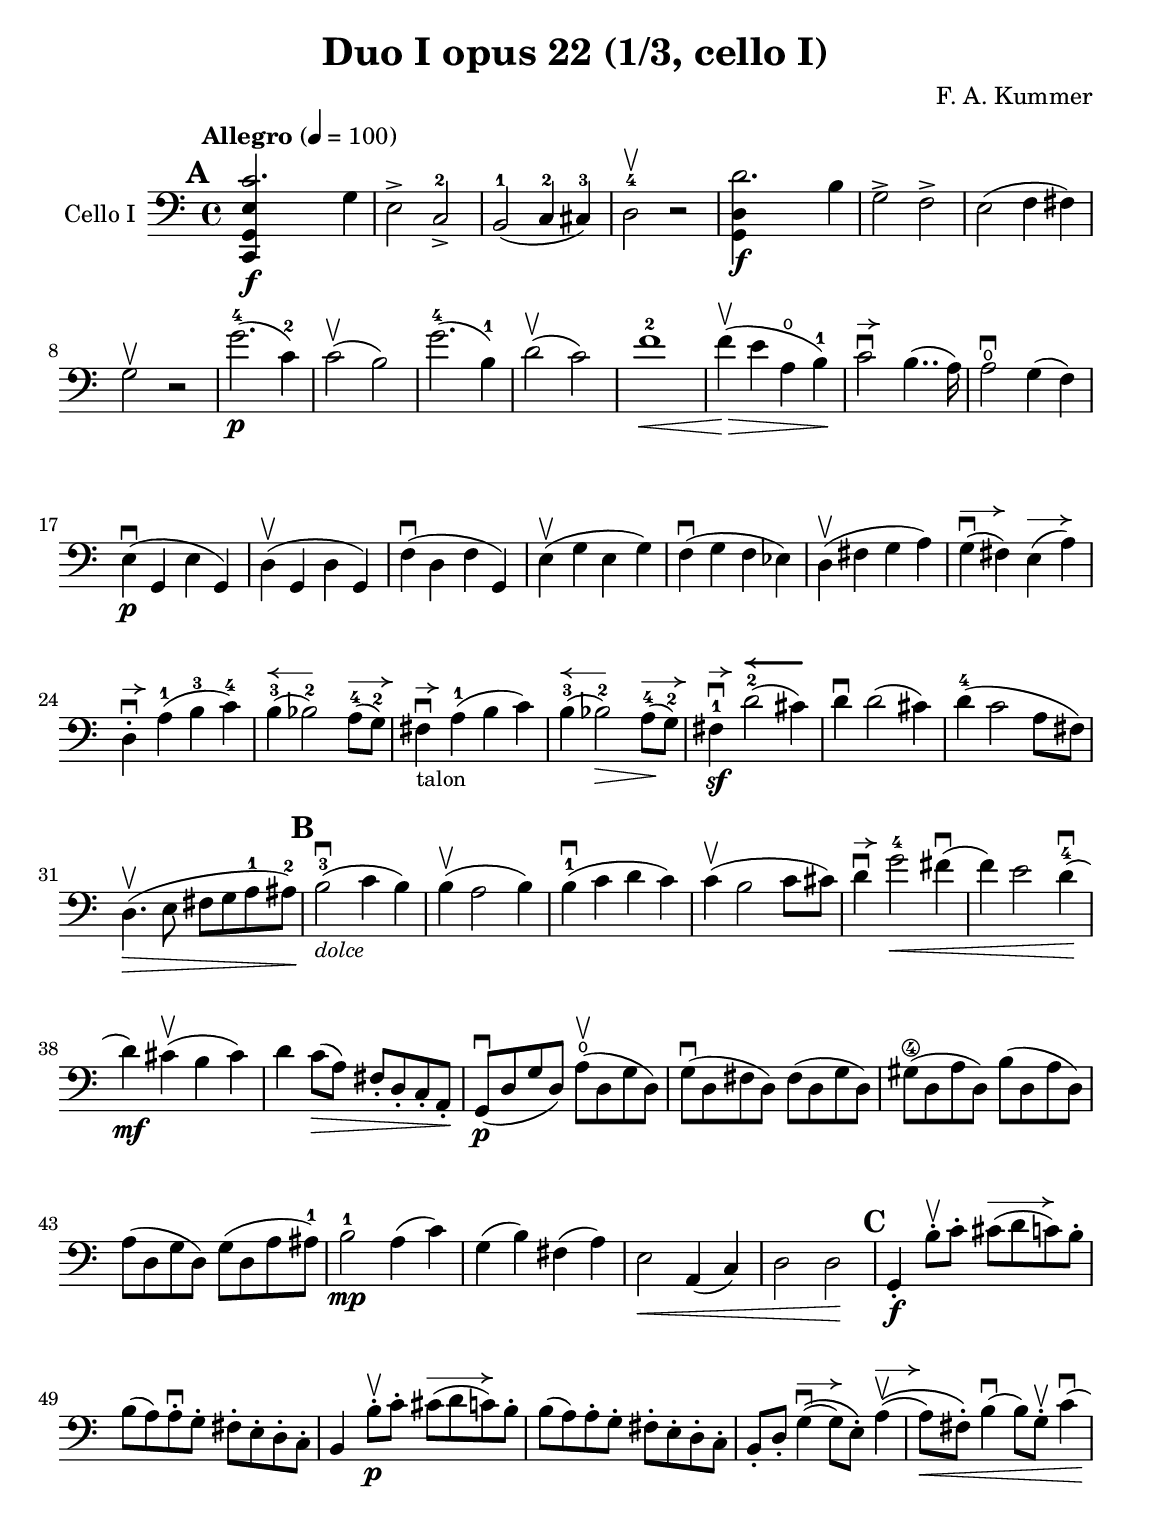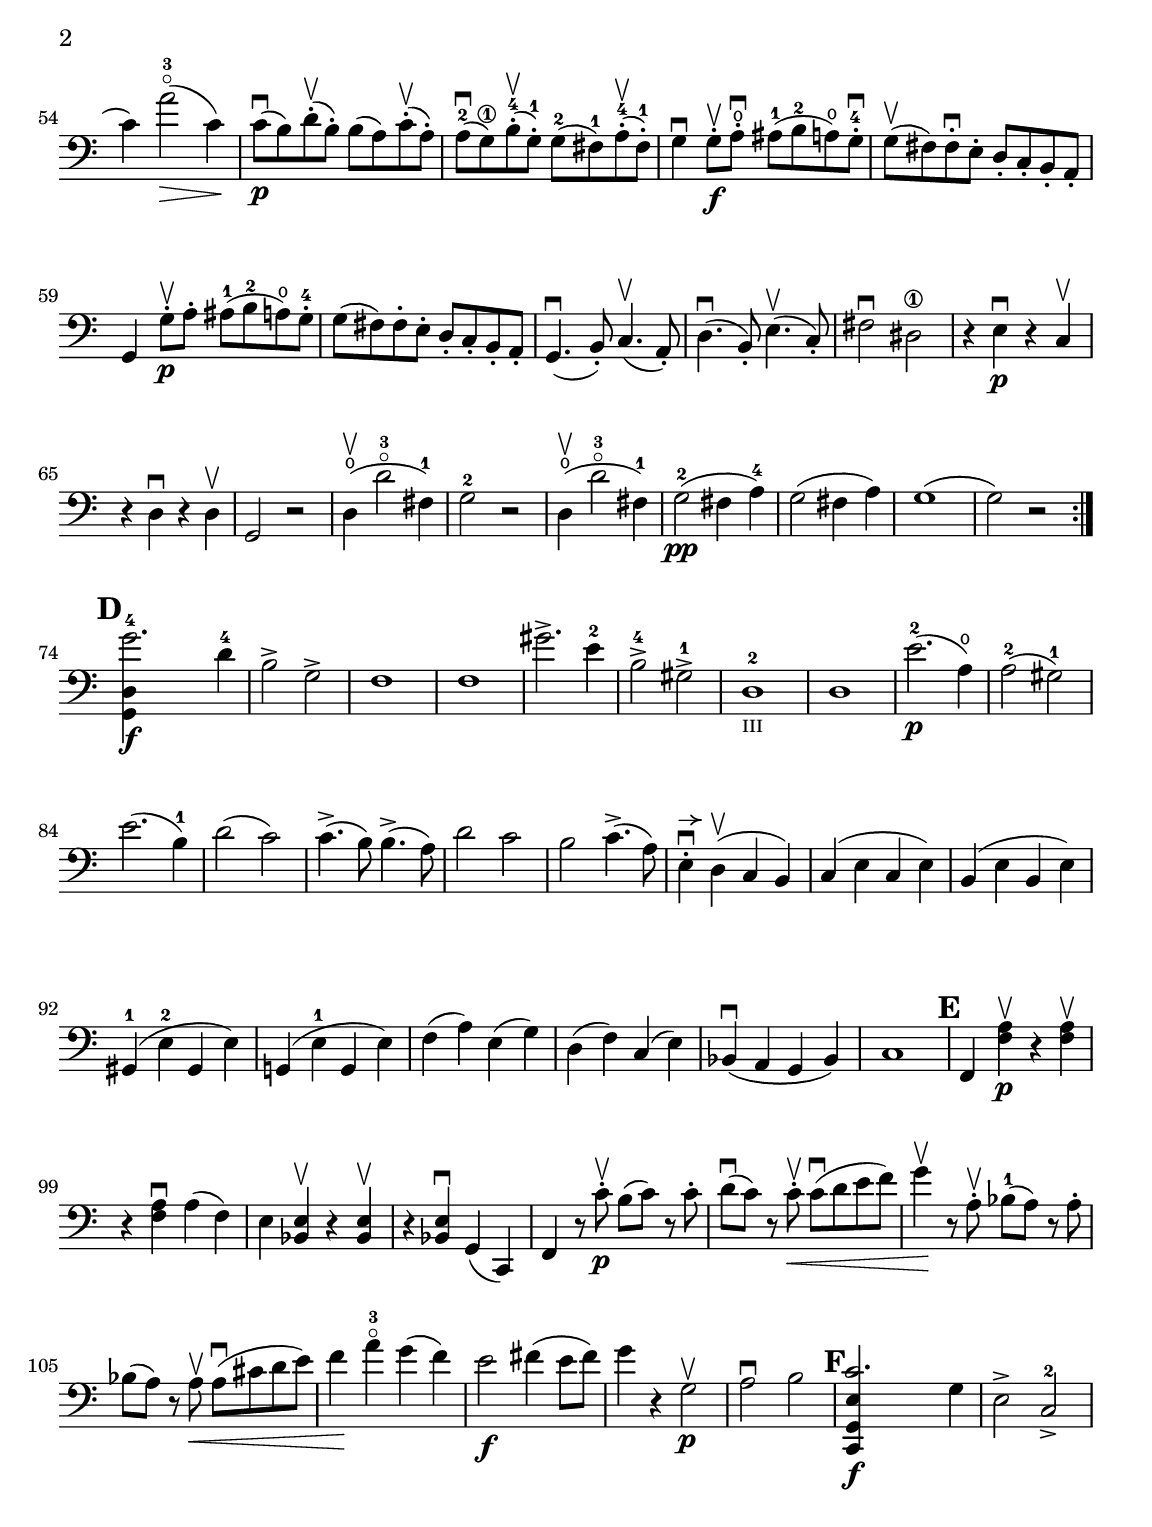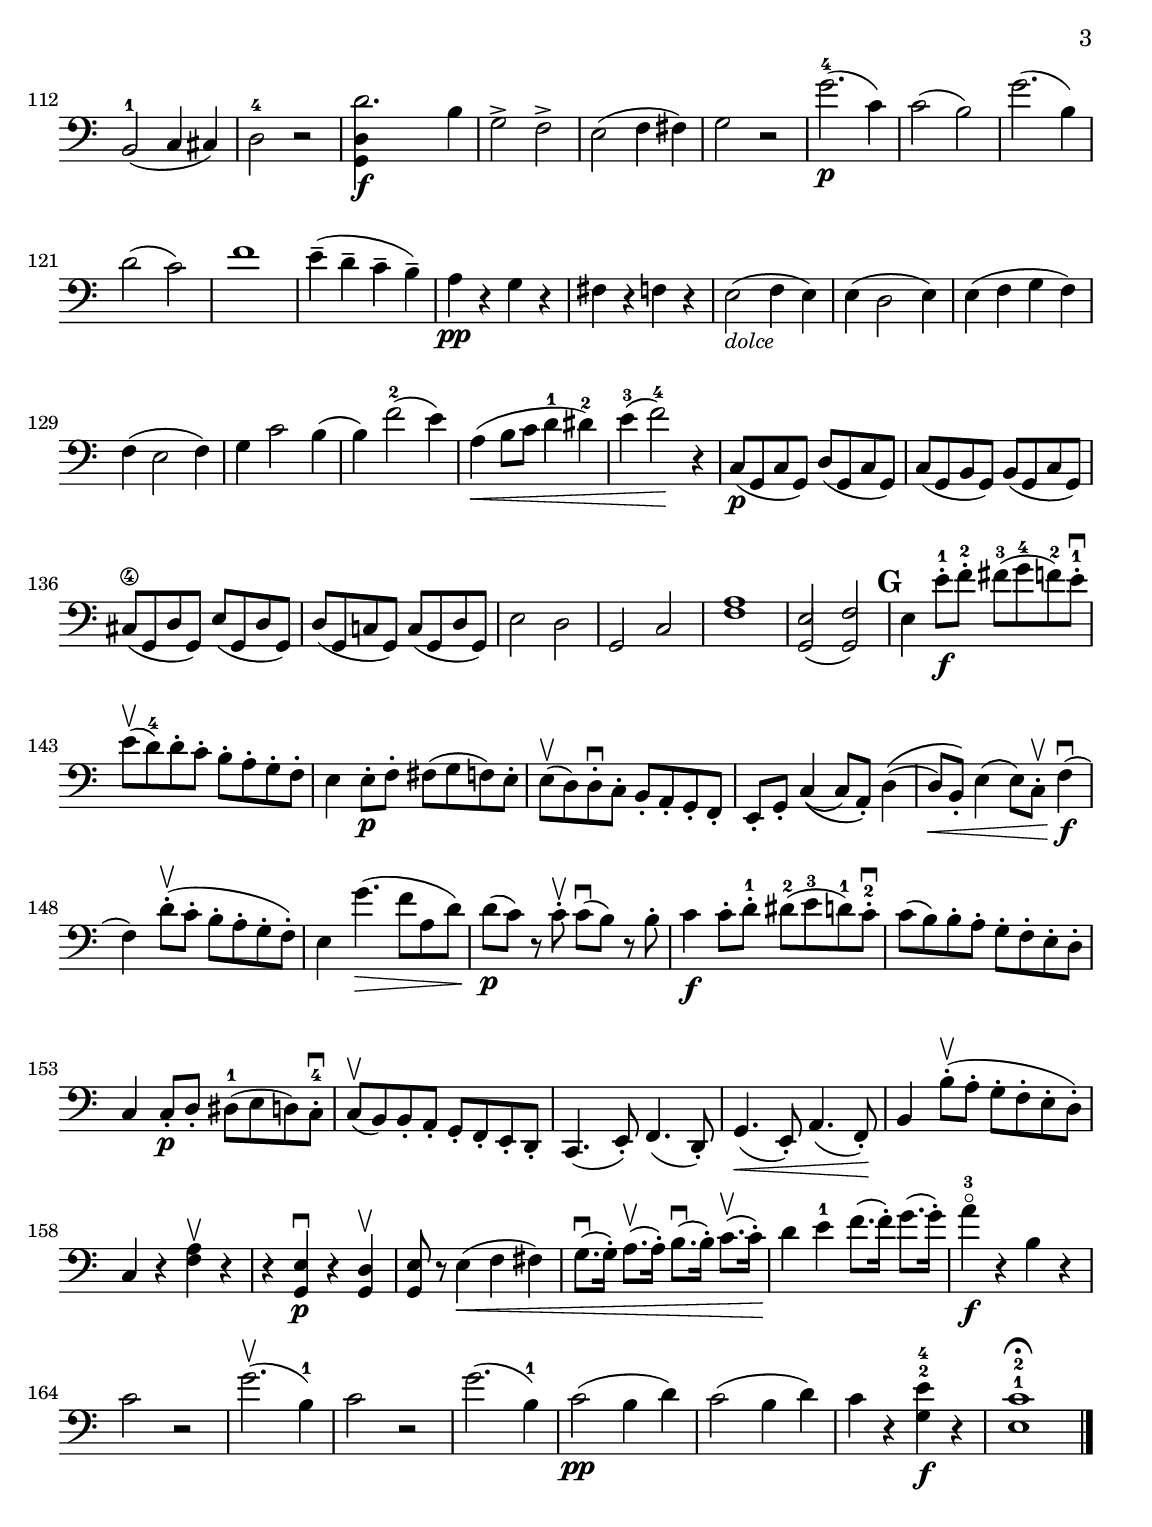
#(set-global-staff-size 21)

\version "2.18.2"

\header {
  title    = "Duo I opus 22 (1/3, cello I)"
  composer = "F. A. Kummer"
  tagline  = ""
}

\language "italiano"

% iPad Pro 12.9

\paper {
  paper-width  = 195\mm
  paper-height = 260\mm
}

allongerTrois = \markup {
  \center-column {
    \combine
    \draw-line #'(-6 . 0)
    \arrow-head #X #RIGHT ##f
  }
}

allongerDeux = \markup {
  \center-column {
    \combine
    \draw-line #'(-4 . 0)
    \arrow-head #X #RIGHT ##f
  }
}

allongerUne = \markup {
  \center-column {
    \combine
    \draw-line #'(-2 . 0)
    \arrow-head #X #RIGHT ##f
  }
}

retenir = \markup {
  \center-column {
    \concat {
      \arrow-head #X #LEFT ##f
      \hspace #-1
      \draw-line #'(-4 . 0)
    }
  }
}

retenirAppuyer = \markup {
  \center-column {
    \concat {
      \arrow-head #X #LEFT ##f
      \hspace #-1
      \override #'(thickness . 3)
      \draw-line #'(-5 . 0)
    }
  }
}

\score {
  \new Staff
  \with {instrumentName = #"Cello I"}
  {
    \override Hairpin.to-barline = ##f
    \tempo "Allegro" 4 = 100
    \time 4/4
    \key do \major
    \clef bass

    \mark \default
    \repeat volta 2 {
      <<do,4\f sol,4 mi4 do'2.>> sol4                                  % 1
      mi2-> do2->-2                                                    % 2
      si,2-1(do4-2 dod-3)                                              % 3
      re2-4\upbow r2                                                   % 4
      <<sol,4\f re4 re'2.>> si4                                        % 5
      sol2-> fa2->                                                     % 6
      mi2(fa4 fad4)                                                    % 7
      sol2\upbow r2                                                    % 8
      sol'2.-4\p(do'4-2)                                               % 9
      do'2\upbow(si2)                                                  % 10
      sol'2.-4(si4-1)                                                  % 11
      re'2\upbow(do'2)                                                 % 12
      fa'1-2\<                                                         % 13
      fa'4\upbow\!\>(mi'4 la4\open si4-1)\!                            % 14
      do'2\downbow^\allongerUne si4..(la16)                            % 15
      la2\downbow\open sol4(fa4)                                       % 16
      mi4\p\downbow(sol,4 mi4 sol,4)                                   % 17
      re4\upbow(sol,4 re4 sol,4)                                       % 18
      fa4\downbow(re4 fa4 sol,4)                                       % 19
      mi4\upbow(sol4 mi4 sol4)                                         % 20
      fa4\downbow(sol4 fa4 mib4)                                       % 21
      re4\upbow(fad4 sol4 la4)                                         % 22
      sol4^\allongerDeux\downbow(fad4) mi4^\allongerDeux(la4)          % 23
      re4-.^\allongerUne\downbow la4-1(si4-3 do'4-4)                   % 24
      si4-3^\retenir(sib2-2) la8-4^\allongerDeux(sol8-2)               % 25
      fad4^\allongerUne\downbow-\markup{\small "talon"}
      la4-1(si4 do'4)                                                  % 26
      si4-3^\retenir(sib2-2\>) la8-4^\allongerDeux\!(sol8-2)           % 27
      fad4-1\sf\downbow^\allongerUne
      re'2-2^\retenirAppuyer(dod'4)                                    % 28
      re'4\downbow re'2(dod'4)                                         % 29
      re'4-4(do'2 la8 fad8)                                            % 30
      re4.\upbow\>(mi8 fad8 sol8 la8-1 lad8-2)\!                       % 31
      \mark \default
      si2-3\downbow_\markup{\small\italic "dolce"}(do'4 si4)           % 32
      si4\upbow(la2 si4)                                               % 33
      si4-1\downbow(do'4 re'4 do'4)                                    % 34
      do'4\upbow(si2 do'8 dod'8)                                       % 35
      re'4\downbow^\allongerUne
      sol'2-4\<fad'4\downbow(                                          % 36
      fa'4) mi'2 re'4-4\downbow\!(                                     % 37
      re'4\mf) dod'4\upbow(si4 dod'4)                                  % 38
      re'4 do'8\>(la8) fad8-. re8-. do8-. la,8-.\!                     % 39
      sol,8\downbow\p(re8 sol8 re8)
      la8\open\upbow(re8 sol8 re8)                                     % 40
      sol8\downbow(re8 fad8 re8) fad8(re8 sol8 re8)                    % 41
      sold8\4(re8 la8 re8) si8(re8 la8 re8)                            % 42
      la8(re8 sol8 re8) sol8(re8 la8 lad8-1)                           % 43
      si2-1\mp la4(do'4)                                               % 44
      sol4(si4) fad4(la4)                                              % 45
      mi2\< la,4(do4)                                                  % 46
      re2 re2\!                                                        % 47
      \mark \default
      sol,4-.\f si8-.\upbow do'8-.
      dod'8^\allongerTrois(re'8 do'8) si8-.                            % 48
      si8(la8) la-.\downbow sol8-. fad8-. mi8-. re8-. do8-.            % 49
      si,4 si8-.\upbow\p do'8-. dod'8^\allongerTrois(re'8 do'8) si8-.  % 50
      si8(la8) la8-. sol8-. fad8-. mi8-. re8-. do8-.                   % 51
      si,8-. re8-.
      sol4^\allongerDeux\downbow\((sol8) mi8-.\)
      la4^\allongerDeux\upbow\((                                       % 52
      la8\<) fad8-.\)
      si4\downbow(si8) sol8-.\upbow do'4\downbow(                      % 53
      do'4)\! la'2-3\flageolet\>(do'4)\!                               % 54
      do'8\downbow\p(si8) re'8-.\upbow(si8-.) si8(la8)
      do'8-.\upbow(la8-.)                                              % 55
      la8-2\downbow(sol8\1) si8-4-.\upbow(sol-1-.)
      sol8-2(fad8-1) la8-4-.\upbow(fad8-1-.)                           % 56
      sol4\downbow sol8-.\f\upbow la8-.\open\downbow
      lad8-1(si8-2 la8\open) sol8-.-4\downbow                          % 57
      sol8\upbow(fad8) fad8-.\downbow mi8-. re8-. do8-. si,8-. la,8-.  % 58
      sol,4 sol8-.\p\upbow la8-. lad8-1(si8-2 la8\open) sol8-.-4       % 59
      sol8(fad8) fad8-. mi8-. re8-. do8-. si,8-. la,8-.                % 60
      sol,4.\downbow(si,8-.) do4.\upbow(la,8-.)                        % 61
      re4.\downbow(si,8-.) mi4.\upbow(do8-.)                           % 62
      fad2\downbow red2\1\!                                            % 63
      r4 mi4\p\downbow r4 do4\upbow                                    % 64
      r4 re4\downbow r4 re4\upbow                                      % 65
      sol,2 r2                                                         % 66
      re4\open\upbow(re'2-3\flageolet fad4-1)                          % 67
      sol2-2 r2                                                        % 68
      re4\open\upbow(re'2-3\flageolet fad4-1)                          % 69
      sol2-2\pp(fad4 la4-4)                                            % 70
      sol2(fad4 la4)                                                   % 71
      sol1(                                                            % 72
      sol2) r2                                                         % 73
      }

    \mark \default
      <<sol,4\f re4 sol'2.-4>> re'4-4                                  % 74
      si2-> sol2->                                                     % 75
      fa1                                                              % 76
      fa1                                                              % 77
      sold'2.-> mi'4-2                                                 % 78
      si2-4-> sold2-1->                                                % 79
      re1-2_\markup{\teeny III}                                        % 80
      re1                                                              % 81
      mi'2.-2\p(la4\open)                                              % 82
      la2-2(sold2-1)                                                   % 83
      mi'2.(si4-1)                                                     % 84
      re'2(do'2)                                                       % 85
      do'4.->(si8) si4.->(la8)                                         % 86
      re'2 do'2                                                        % 87
      si2 do'4.->(la8)                                                 % 88
      mi4-.\downbow^\allongerUne re4\upbow(do4 si,4)                   % 89
      do4(mi4 do4 mi4)                                                 % 90
      si,4(mi4 si,4 mi4)                                               % 91
      sold,4-1(mi4-2 sold,4 mi4)                                       % 92
      sol,!4(mi4-1 sol,4 mi4)                                          % 93
      fa4(la4) mi4(sol4)                                               % 94
      re4(fa4) do4(mi4)                                                % 95
      sib,\downbow(la,4 sol,4 sib,4)                                   % 96
      do1                                                              % 97
      \mark \default
      fa,4 <<fa4\p la4\upbow>> r4 <<fa4 la4\upbow>>                    % 98
      r4 <<fa4 la4\downbow>> la4(fa4)                                  % 99
      mi4 <<sib,4 mi4\upbow>> r4 <<sib,4 mi4\upbow>>                   % 100
      r4 <<sib,4 mi4\downbow>> sol,4(do,4)                             % 101
      fa,4 r8 do'8-.\p\upbow si8(do'8) r8 do'8-.                       % 102
      re'8\downbow(do'8) r8 do'8-.\upbow\<
      do'8\downbow(re'8 mi'8 fa'8)                                     % 103
      sol'4\!\upbow r8 la8-.\upbow sib-1(la8) r8 la8-.                 % 104
      sib8(la8) r8 la8\upbow\< la8\downbow(dod'8 re'8 mi'8)            % 105
      fa'4\! la'4-3\flageolet sol'4(fa'4)                              % 106
      mi'2\f fad'4(mi'8 fad'8)                                         % 107
      sol'4 r4 sol2\p\upbow                                            % 108
      la2\downbow si2                                                  % 109
      \mark \default
      <<do,4\f sol,4 mi4 do'2.>> sol4                                  % 110
      mi2-> do2-2->                                                    % 111
      si,2-1(do4 dod4)                                                 % 112
      re2-4 r2                                                         % 113
      <<sol,4\f re4 re'2.>> si4                                        % 114
      sol2-> fa2->                                                     % 115
      mi2(fa4 fad4)                                                    % 116
      sol2 r2                                                          % 117
      sol'2.-4\p(do'4)                                                 % 118
      do'2(si2)                                                        % 119
      sol'2.(si4)                                                      % 120
      re'2(do'2)                                                       % 121
      fa'1                                                             % 122
      mi'4--(re'4-- do'4-- si4--)                                      % 123
      la4\pp r4 sol4 r4                                                % 124
      fad4 r4 fa4 r4                                                   % 125
      mi2_\markup{\small\italic "dolce"}(fa4 mi4)                      % 126
      mi4(re2 mi4)                                                     % 127
      mi4(fa4 sol4 fa4)                                                % 128
      fa4(mi2 fa4)                                                     % 129
      sol4 do'2 si4(                                                   % 130
      si4) fa'2-2(mi'4)                                                % 131
      la4\<(si8 do'8 re'4-1 red'4-2)                                   % 132
      mi'4-3(fa'2-4)\! r4                                              % 133
      do8\p(sol,8 do8 sol,8) re8(sol,8 do8 sol,8)                      % 134
      do8(sol,8 si,8 sol,8) si,8(sol,8 do8 sol,8)                      % 135
      dod8\4(sol,8 re8 sol,8) mi8(sol,8 re8 sol,8)                     % 136
      re8(sol,8 do!8 sol,8) do8(sol,8 re8 sol,8)                       % 137
      mi2 re2                                                          % 138
      sol,2 do2                                                        % 139
      <<fa1 la1>>                                                      % 140
      <<{mi2 fa2}\\ {\stemUp sol,2(sol,2) \stemNeutral}>>              % 141
      \mark \default
      mi4 mi'8-1-.\f fa'8-2-.
      fad'8-3(sol'8-4 fa'8-2) mi'8-1-.\downbow                         % 142
      mi'8\upbow(re'8-4) re'8-. do'8-. si8-. la8-. sol8-. fa8-.        % 143
      mi4 mi8\p-. fa8-. fad8(sol8 fa8) mi8-.                           % 144
      mi8\upbow(re8) re8-.\downbow do8-. si,8-. la,8-. sol,8-. fa,8-.  % 145
      mi,8-. sol,8-. do4\((do8) la,8-.\) re4\((                        % 146
      re8\<) si,8-.\) mi4(mi8) do8-.\upbow fa4\!\f\downbow(            % 147
      fa4) re'8-.\upbow(do'8-. si-. la8-. sol8-. fa8-.)                % 148
      mi4 sol'4.\>(fa'8 la8 re'8)\!                                    % 149
      re'8\p(do'8) r8 do'8-.\upbow do'8\downbow(si8) r8 si8-.          % 150
      do'4\f do'8-. re'8-1-.
      red'8-2(mi'8-3 re'8-1) do'8-2-.\downbow                          % 151
      do'8(si8) si8-. la8-. sol8-. fa8-. mi8-. re8-.                   % 152
      do4 do8\p-. re8-. red8-1(mi8 re8 ) do8-4-.\downbow               % 153
      do8\upbow(si,8) si,8-. la,8-. sol,8-. fa,8-. mi,8-. re,8-.       % 154
      do,4.(mi,8-.) fa,4.(re,8-.)                                      % 155
      sol,4.\<(mi,8-.) la,4.(fa,8-.)\!                                 % 156
      si,4 si8-.\upbow(la8-. sol8-. fa8-. mi8-. re8-.)                 % 157
      do4 r4 <<fa4 la4\upbow>> r4                                      % 158
      r4 <<sol,4\p mi4\downbow>> r4 <<sol,4 re4\upbow>>                % 159
      <<sol,8 mi8>> r8 mi4\<(fa4 fad4)                                 % 160
      sol8.\downbow(sol16-.) la8.\upbow(la16-.)
      si8.\downbow(si16-.) do'8.\upbow(do'16-.)\!                      % 161
      re'4 mi'4-1 fa'8.(fa'16-.) sol'8.(sol'16-.)                      % 162
      la'4-3\flageolet\f r4 si4 r4                                     % 163
      do'2 r2                                                          % 164
      sol'2.\upbow(si4-1)                                              % 165
      do'2 r2                                                          % 166
      sol'2.(si4-1)                                                    % 167
      do'2\pp(si4 re'4)                                                % 168
      do'2(si4 re'4)                                                   % 169
      do'4 r4 <<sol4-2\f mi'4-4>> r4                                   % 170
      <<mi1-1 do'1-2\fermata>>                                         % 171
      \bar "|."
  }
}
